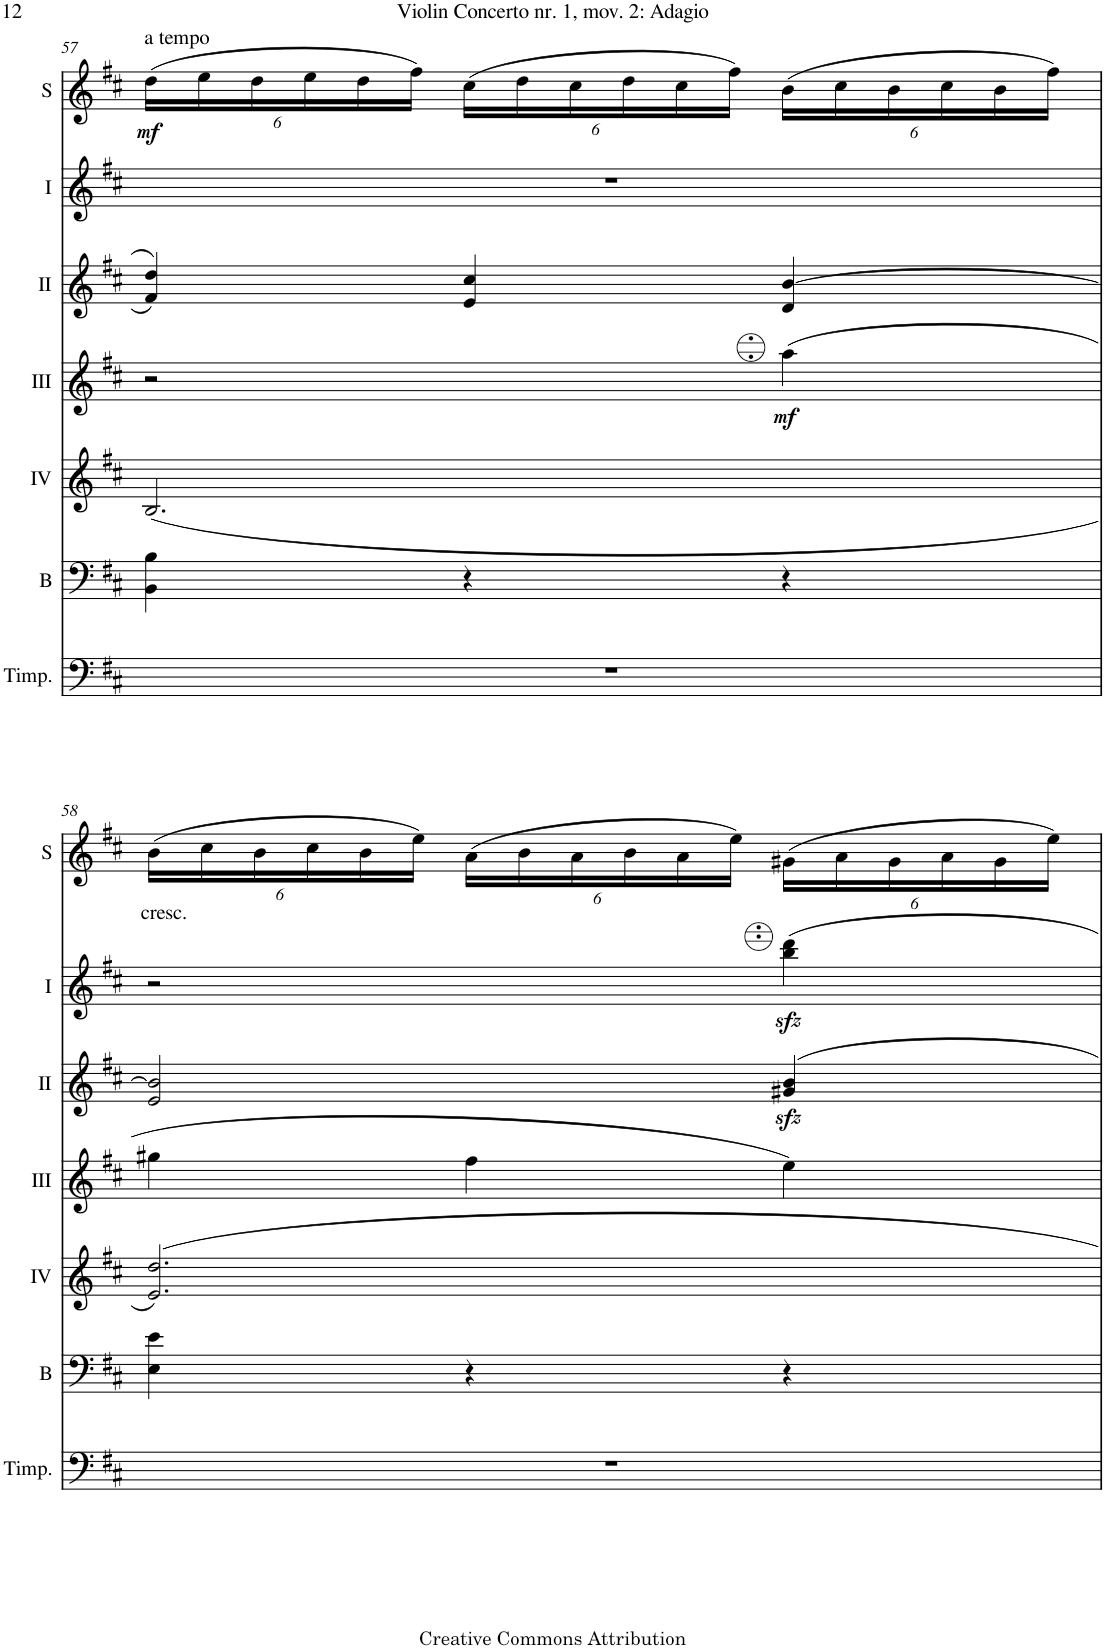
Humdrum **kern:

**kern	**kern	**kern	**kern	**dynam	**kern	**kern	**kern	**dynam
*part7	*part6	*part5	*part4	*part4	*part3	*part2	*part1	*part1
*staff7	*staff6	*staff5	*staff4	*staff4	*staff3	*staff2	*staff1	*staff1
*I"Timpani	*I"Bass	*I"Acc. 4	*I"Acc. 3	*	*I"Acc. 2	*I"Acc. 1	*I"Solo	*
*I'Timp.	*I'B	*	*	*	*	*	*I'S	*
!!LO:PB:g=z
*clefF4	*clefF4	*clefG2	*clefG2	*	*clefG2	*clefG2	*clefG2	*
*	*Trd7c12	*Trd7c12	*	*	*	*	*	*
*k[f#c#]	*k[f#c#]	*k[f#c#]	*k[f#c#]	*	*k[f#c#]	*k[f#c#]	*k[f#c#]	*
*M3/4	*M3/4	*M3/4	*M3/4	*	*M3/4	*M3/4	*M3/4	*
*	*	*	*	*	*	*	*Xbrackettup	*
=57	=57	=57	=57	=57	=57	=57	=57	=57
!	!	!	!	!	!	!	!LO:TX:a:t=a tempo	!
!	!	!	!	!	!	!	!	!LO:DY:b
2.r	4BB\ 4B\	(2.B/	2r	.	4F#/ 4d/	2.r	(24dd\LL	mf
.	.	.	.	.	.	.	24ee\	.
.	.	.	.	.	.	.	24dd\	.
.	.	.	.	.	.	.	24ee\	.
.	.	.	.	.	.	.	24dd\	.
.	.	.	.	.	.	.	24ff#\JJ)	.
.	4r	.	.	.	4E/ 4c#/	.	(24cc#\LL	.
.	.	.	.	.	.	.	24dd\	.
.	.	.	.	.	.	.	24cc#\	.
.	.	.	.	.	.	.	24dd\	.
.	.	.	.	.	.	.	24cc#\	.
.	.	.	.	.	.	.	24ff#\JJ)	.
!	!	!	!	!LO:DY:b	!	!	!	!
.	4r	.	(4a\	mf	4D/ [4B/	.	(24b\LL	.
.	.	.	.	.	.	.	24cc#\	.
.	.	.	.	.	.	.	24b\	.
.	.	.	.	.	.	.	24cc#\	.
.	.	.	.	.	.	.	24b\	.
.	.	.	.	.	.	.	24ff#\JJ)	.
!!LO:LB:g=z
=58	=58	=58	=58	=58	=58	=58	=58	=58
!	!	!	!	!	!	!	!LO:TX:b:t=cresc.	!
2.r	4E\ 4e\	2.e/ 2.dd/)	4g#X\	.	2E/ 2B/]	2r	(24b\LL	.
.	.	.	.	.	.	.	24cc#\	.
.	.	.	.	.	.	.	24b\	.
.	.	.	.	.	.	.	24cc#\	.
.	.	.	.	.	.	.	24b\	.
.	.	.	.	.	.	.	24ee\JJ)	.
.	4r	.	4f#\	.	.	.	(24a\LL	.
.	.	.	.	.	.	.	24b\	.
.	.	.	.	.	.	.	24a\	.
.	.	.	.	.	.	.	24b\	.
.	.	.	.	.	.	.	24a\	.
.	.	.	.	.	.	.	24ee\JJ)	.
.	4r	.	4e\)	.	4G#X/zz< 4B/zz<	4bb\zz< 4ddd\zz<	(24g#X\LL	.
.	.	.	.	.	.	.	24a\	.
.	.	.	.	.	.	.	24g#\	.
.	.	.	.	.	.	.	24a\	.
.	.	.	.	.	.	.	24g#\	.
.	.	.	.	.	.	.	24ee\JJ)	.
=	=	=	=	=	=	=	=	=
*-	*-	*-	*-	*-	*-	*-	*-	*-
